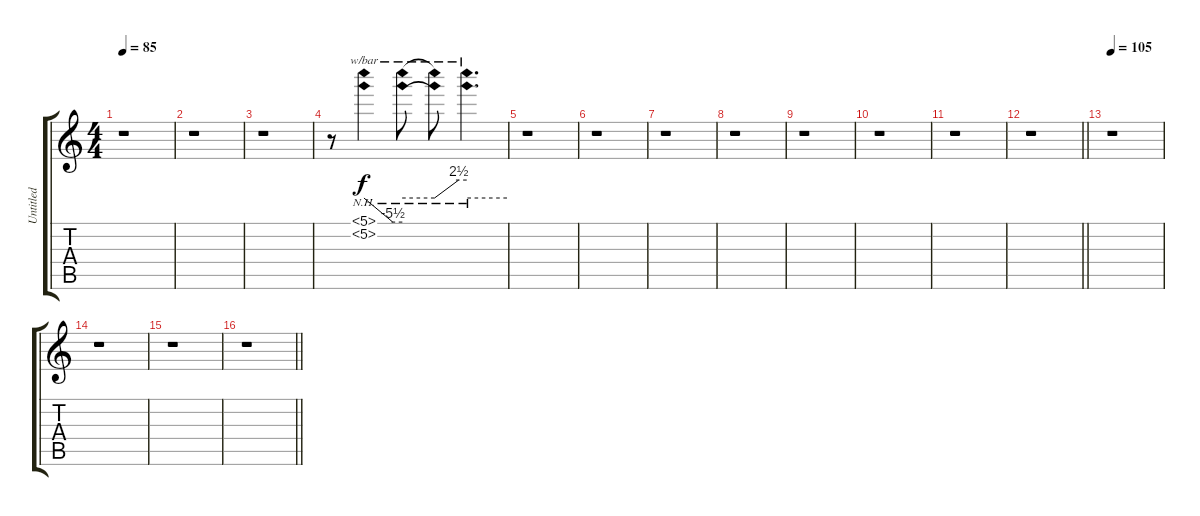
\track ("Untitled" "Untitled") {instrument distortionguitar}
\staff {score tabs}
\tuning (C4 G3 Eb3 Bb2 F2 C2) {hide}
\ts (4 4)
\tempo 85
\clef g2
\ks c
r.1{dy f} |
r.1 |
r.1 |
r.8 (5.1{nh} 5.2{nh}).4{tbe (custom default 0 0 45 -22 60 -22)} (5.1{nh t} 5.2{nh t}).8{tbe (hold default 0 0 60 0)} (5.1{nh t} 5.2{nh t}).8{tbe (custom default 0 0 45 10 60 10)} (5.1{nh t} 5.2{nh t}).4{d tbe (hold default 0 0 60 0)} |
r.1 |
r.1 |
r.1 |
r.1 |
r.1 |
r.1 |
r.1 |
\barLineRight lightlight
r.1 |
\tempo 105
r.1 |
r.1 |
r.1 |
\barLineRight lightlight
r.1
